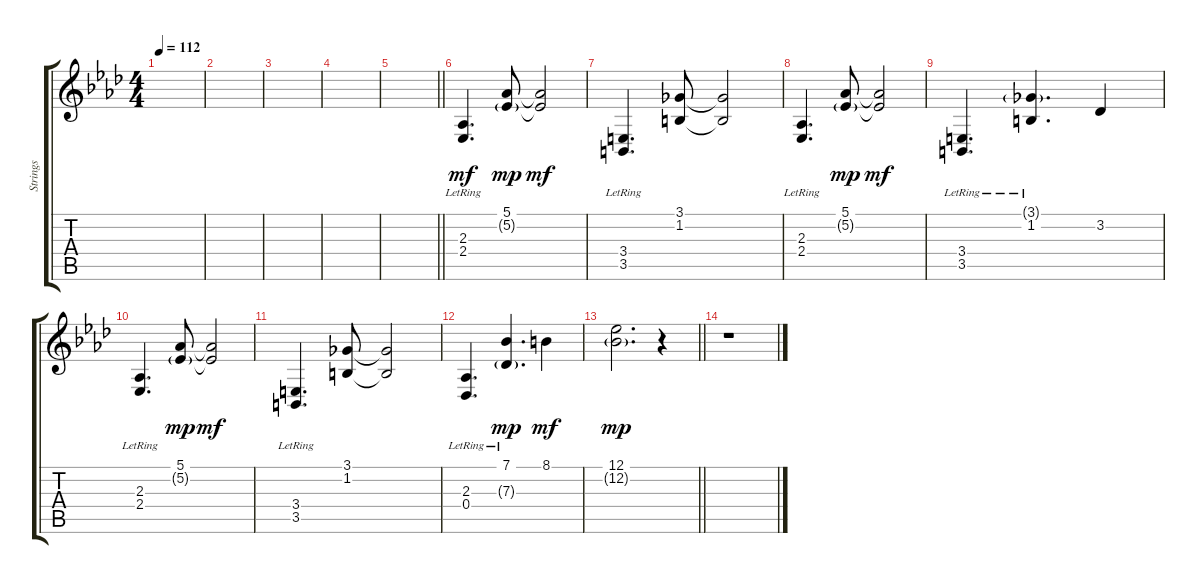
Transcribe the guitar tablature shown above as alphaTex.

\track ("Strings" "Strings") {instrument synthstrings1}
\staff {score tabs}
\tuning (Eb4 Bb3 Gb3 Db3 Ab2 Db2) {hide}
\ts (4 4)
\tempo 112
\clef g2
\ks ab
|
|
|
|
\barLineRight lightlight
|
(2.3{lr} 2.4{lr}).4{d dy mf} (5.1 5.2{g}).8{dy mp} (5.1{t} 5.2{t}).2{dy mf} |
(3.4{lr} 3.5{lr}).4{d} (3.1 1.2).8 (3.1{t} 1.2{t}).2 |
(2.3{lr} 2.4{lr}).4{d} (5.1 5.2{g}).8{dy mp} (5.1{t} 5.2{t}).2{dy mf} |
(3.4{lr} 3.5{lr}).4{d} (3.1{g lr} 1.2).4{d} 3.2.4 |
(2.3{lr} 2.4{lr}).4{d} (5.1 5.2{g}).8{dy mp} (5.1{t} 5.2{t}).2{dy mf} |
(3.4{lr} 3.5{lr}).4{d} (3.1 1.2).8 (3.1{t} 1.2{t}).2 |
(2.3{lr} 0.4{lr}).4{d} (7.1 7.3{g lr}).4{d dy mp} 8.1.4{dy mf} |
\barLineRight lightlight
(12.1 12.2{g}).2{d dy mp} r.4 |
r.1
